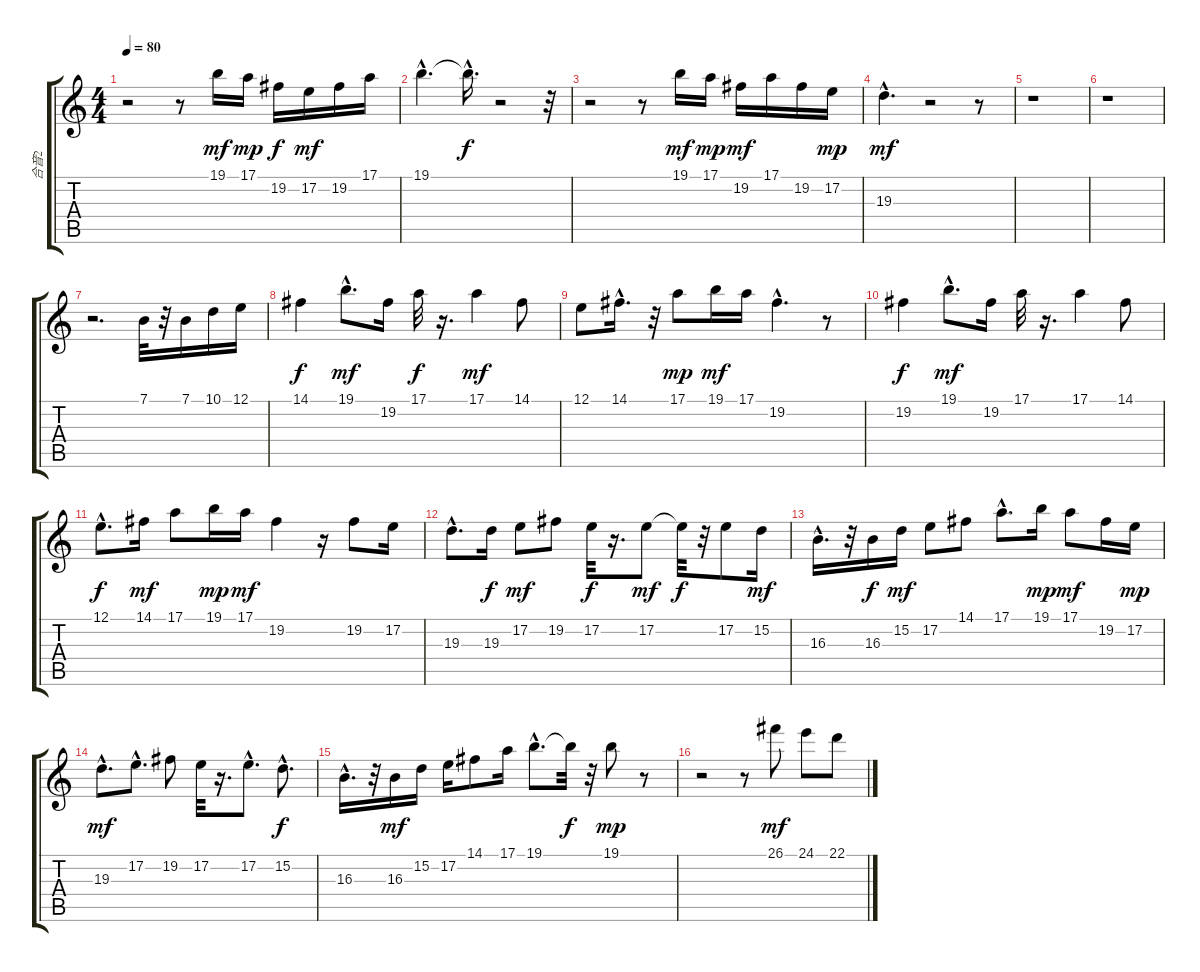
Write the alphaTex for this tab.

\track ("合音2" "合音2") {instrument flute}
\staff {score tabs}
\tuning (E4 B3 G3 D3 A2 E2) {hide}
\ts (4 4)
\tempo 80
\clef g2
\ks c
r.2{dy f} r.8 19.1.16{dy mf} 17.1.16{dy mp} 19.2.16{dy f} 17.2.16{dy mf} 19.2.16 17.1.16 |
19.1{hac}.4{d} 19.1{hac t}.16{d dy f} r.2 r.32 |
r.2 r.8 19.1.16{dy mf} 17.1.16{dy mp} 19.2.16{dy mf} 17.1.16 19.2.16 17.2.16{dy mp} |
19.3{hac}.4{d dy mf} r.2 r.8 |
r.1 |
r.1 |
r.2{d} 7.1.32 r.32 7.1.16 10.1.16 12.1.16 |
14.1.4{dy f} 19.1{hac}.8{d dy mf} 19.2.16 17.1.32{dy f} r.16{d} 17.1.4{dy mf} 14.1.8 |
12.1.8 14.1{hac}.16{d} r.32 17.1.8{dy mp} 19.1.16{dy mf} 17.1.16 19.2{hac}.4{d} r.8 |
19.2.4{dy f} 19.1{hac}.8{d dy mf} 19.2.16 17.1.32 r.16{d} 17.1.4 14.1.8 |
12.1{hac}.8{d dy f} 14.1.16{dy mf} 17.1.8 19.1.16{dy mp} 17.1.16{dy mf} 19.2.4 r.16 19.2.8 17.2.16 |
19.3{hac}.8{d} 19.3.16{dy f} 17.2.8{dy mf} 19.2.8 17.2.32{dy f} r.16{d} 17.2.8{dy mf} 17.2{t}.32{dy f} r.32 17.2.8 15.2.16{dy mf} |
16.3{hac}.16{d} r.32 16.3.16{dy f} 15.2.16{dy mf} 17.2.8 14.1.8 17.1{hac}.8{d} 19.1.16{dy mp} 17.1.8{dy mf} 19.2.16 17.2.16{dy mp} |
19.3{hac}.8{d dy mf} 17.2{hac}.8{d} 19.2.8 17.2.32 r.16{d} 17.2{hac}.8{d} 15.2{hac}.8{d dy f} |
16.3{hac}.16{d} r.32 16.3.16{dy mf} 15.2.16 17.2.16 14.1.8 17.1.16 19.1{hac}.8{d} 19.1{t}.32{dy f} r.32 19.1.8{dy mp} r.8 |
r.2 r.8 26.1.8{dy mf} 24.1.8 22.1.8
